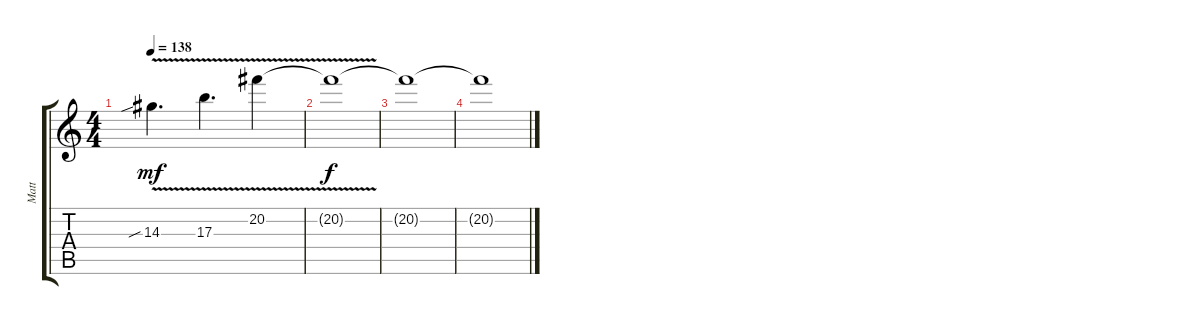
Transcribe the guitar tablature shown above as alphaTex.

\track ("Matt" "Matt") {instrument overdrivenguitar}
\staff {score tabs}
\tuning (Eb4 Bb3 Gb3 Db3 Ab2 Db2) {hide}
\ts (4 4)
\tempo 138
\clef g2
\ks c
14.3{v sib}.4{d dy mf} 17.3{v}.4{d} 20.2{v}.4 |
20.2{t}.1{dy f} |
20.2{t}.1 |
20.2{t}.1
